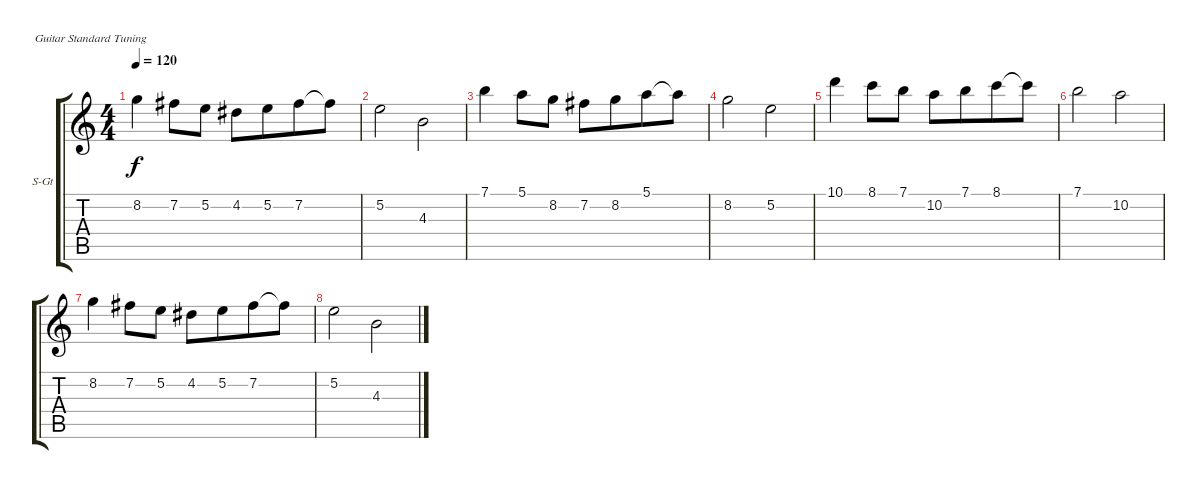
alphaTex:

\bracketExtendMode groupsimilarinstruments
\firstSystemTrackNameOrientation horizontal
\otherSystemsTrackNameOrientation horizontal
\track ("Гитара 2" "S-Gt") {instrument acousticguitarsteel}
\staff {score tabs}
\tuning (E4 B3 G3 D3 A2 E2)
\ts (4 4)
\tempo 120
\clef g2
\ks c
8.2.4{dy f} 7.2.8 5.2.8 4.2.8 5.2.8{beam merge} 7.2.8 7.2{t}.8 |
5.2.2 4.3.2 |
7.1.4 5.1.8 8.2.8 7.2.8 8.2.8{beam merge} 5.1.8 5.1{t}.8 |
8.2.2 5.2.2 |
10.1.4 8.1.8 7.1.8 10.2.8 7.1.8{beam merge} 8.1.8 8.1{t}.8 |
7.1.2 10.2.2 |
8.2.4 7.2.8 5.2.8 4.2.8 5.2.8{beam merge} 7.2.8 7.2{t}.8 |
5.2.2 4.3.2
